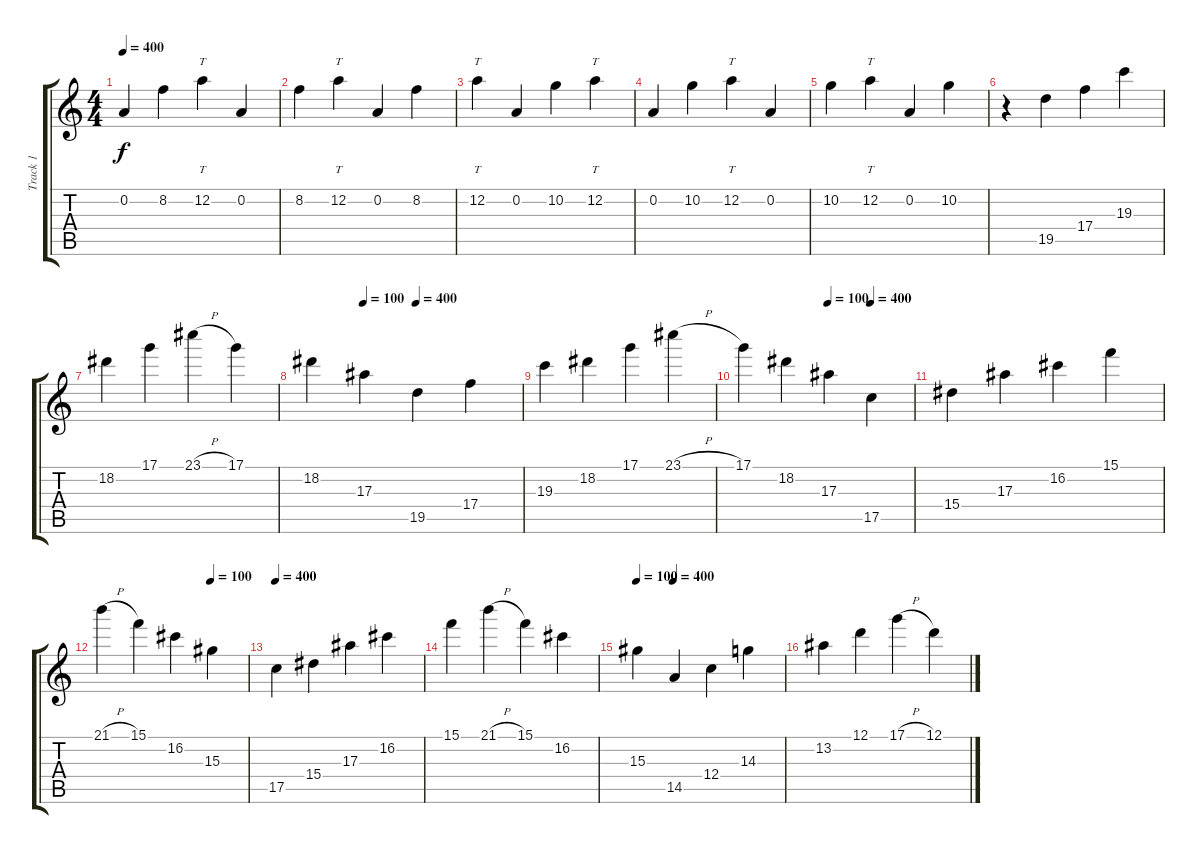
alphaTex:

\track ("Track 1" "Track 1") {instrument overdrivenguitar}
\staff {score tabs}
\tuning (D4 A3 F3 C3 G2 C2) {hide}
\ts (4 4)
\tempo 400
\clef g2
\ks c
0.2.4{dy f} 8.2.4 12.2.4{tt} 0.2.4 |
8.2.4 12.2.4{tt} 0.2.4 8.2.4 |
12.2.4{tt} 0.2.4 10.2.4 12.2.4{tt} |
0.2.4 10.2.4 12.2.4{tt} 0.2.4 |
10.2.4 12.2.4{tt} 0.2.4 10.2.4 |
r.4 19.5.4 17.4.4 19.3.4 |
18.2.4 17.1.4 23.1{h}.4 17.1.4 |
\tempo (100 0.25)
\tempo (400 0.5)
18.2.4 17.3.4 19.5.4 17.4.4 |
19.3.4 18.2.4 17.1.4 23.1{h}.4 |
\tempo (100 0.5)
\tempo (400 0.75)
17.1.4 18.2.4 17.3.4 17.5.4 |
15.4.4 17.3.4 16.2.4 15.1.4 |
\tempo (100 0.75)
21.1{h}.4 15.1.4 16.2.4 15.3.4 |
\tempo 400
17.5.4 15.4.4 17.3.4 16.2.4 |
15.1.4 21.1{h}.4 15.1.4 16.2.4 |
\tempo 100
\tempo (400 0.25)
15.3.4 14.5.4 12.4.4 14.3.4 |
13.2.4 12.1.4 17.1{h}.4 12.1.4
